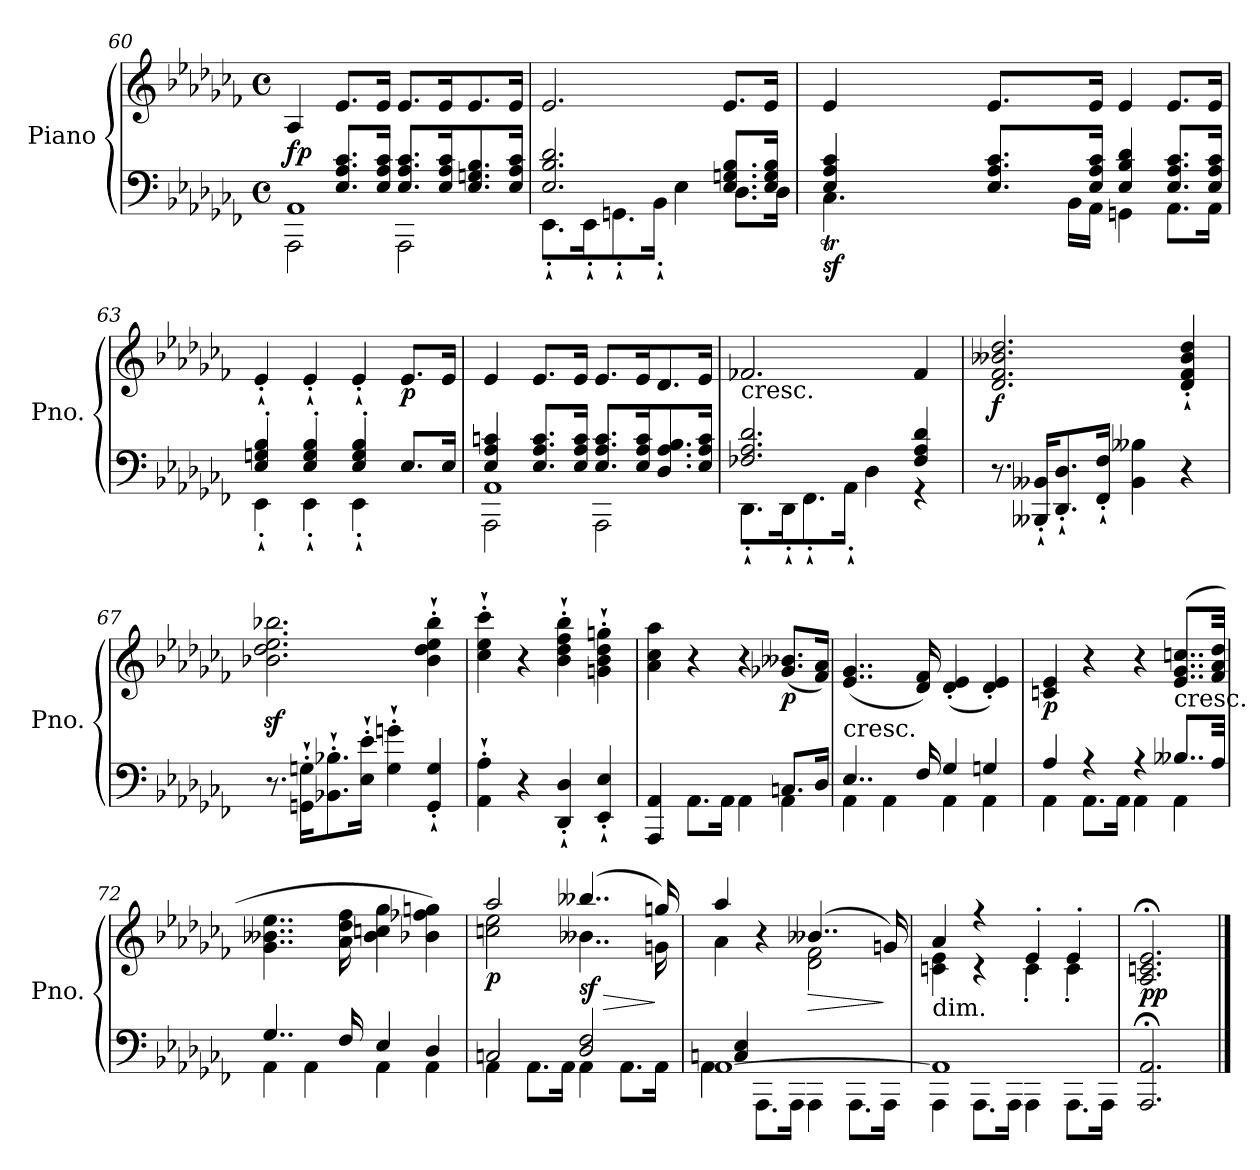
**kern	**kern	**dynam
*part1	*part1	*part1
*staff2	*staff1	*staff1/2
*I"Piano	*	*
*I'Pno.	*	*
*clefF4	*clefG2	*
*k[b-e-a-d-g-c-f-]	*k[b-e-a-d-g-c-f-]	*
*C-:	*C-:	*
*M4/4	*M4/4	*
*met(c)	*met(c)	*
=60	=60	=60
*^	*	*
*	*^	*	*
!	!	!	!	!LO:DY:a=2
4ryy	1AA-	2AAA-\	4A-/	fp
8.E-/ 8.A-/ 8.c-/L	.	.	8.e-/L	.
16E-/ 16A-/ 16c-/Jk	.	.	16e-/Jk	.
8.E-/ 8.A-/ 8.c-/L	.	2AAA-\	8.e-/L	.
16E-/ 16A-/ 16c-/K	.	.	16e-/K	.
8.E-/ 8.Gn/ 8.B-/	.	.	8.e-/	.
16E-/ 16A-/ 16c-/Jk	.	.	16e-/Jk	.
*	*v	*v	*	*
!!LO:LB:g=z
=61	=61	=61	=61
2.E-/ 2.B-/ 2.d-/	8.EE-`'\L	2.e-/	.
.	16EE-`'\K	.	.
.	8.GGn`'\	.	.
.	16BB-`'\Jk	.	.
.	4E-\	.	.
8.E-/ 8.Gn/ 8.B-/L	8.D-\L	8.e-/L	.
16E-/ 16G/ 16B-/Jk	16D-\Jk	16e-/Jk	.
=62	=62	=62	=62
*	*^	*	*
*	*	*Xtuplet	*	*
!	!	!LO:N:vis=16	!	!LO:DY:b=2
4E-/ 4A-/ 4c-/	4.C-T\	384%13C-yy	4e-/	sf
!	!	!LO:N:vis=16	!	!
.	.	384%13D-yy	.	.
!	!	!LO:N:vis=16	!	!
.	.	384%13C-yy	.	.
!	!	!LO:N:vis=16	!	!
.	.	384%13D-yy	.	.
!	!	!LO:N:vis=16	!	!
.	.	384%13C-yy	.	.
!	!	!LO:N:vis=16	!	!
.	.	384%13D-yy	.	.
!	!	!LO:N:vis=16	!	!
.	.	384%13C-yy	.	.
!	!	!LO:N:vis=16	!	!
.	.	384%13D-yy	.	.
8.E-/ 8.A-/ 8.c-/L	.	.	8.e-/L	.
!	!	!LO:N:vis=16	!	!
.	.	384%13C-yy	.	.
!	!	!LO:N:vis=16	!	!
.	.	384%13D-yy	.	.
!	!	!LO:N:vis=16	!	!
.	.	384%13C-yy	.	.
.	.	384%241ryy	.	.
.	16BB-\LL	.	.	.
16E-/ 16A-/ 16c-/Jk	16AA-\JJ	.	16e-/Jk	.
4E-/ 4B-/ 4d-/	4GGn\	.	4e-/	.
8.E-/ 8.A-/ 8.c-/L	8.AA-\L	.	8.e-/L	.
16E-/ 16A-/ 16c-/Jk	16AA-\Jk	.	16e-/Jk	.
*	*v	*v	*	*
=63	=63	=63	=63
4E-/' 4Gn/' 4B-/'	4EE-`'\	4e-`'/	.
4E-/' 4G/' 4B-/'	4EE-`'\	4e-`'/	.
4E-/' 4G/' 4B-/'	4EE-`'\	4e-`'/	.
!	!	!	!LO:DY:b
8.E-/L	4rEEyy	8.e-/L	p
16E-/Jk	.	16e-/Jk	.
=64	=64	=64	=64
*	*^	*	*
4E-/ 4A-/ 4cn/	1AA-	2AAA-\	4e-/	.
8.E-/ 8.A-/ 8.c/L	.	.	8.e-/L	.
16E-/ 16A-/ 16c/Jk	.	.	16e-/Jk	.
8.E-/ 8.A-/ 8.c/L	.	2AAA-\	8.e-/L	.
16E-/ 16A-/ 16c/K	.	.	16e-/K	.
8.D-/ 8.A-/ 8.B-/	.	.	8.d-/	.
16E-/ 16A-/ 16c/Jk	.	.	16e-/Jk	.
*	*v	*v	*	*
=65	=65	=65	=65
!	!	!LO:TX:b:t=cresc.	!
2.F-X/ 2.A-/ 2.d-/	8.DD-`'\L	2.f-X/	.
.	16DD-`'\K	.	.
.	8.FF-`'\	.	.
.	16AA-`'\Jk	.	.
.	4D-\	.	.
4F-/ 4A-/ 4d-/	4rGG	4f-/	.
!!LO:LB:g=z
=66	=66	=66	=66
!	!	!	!LO:DY:b
*v	*v	*	*
8.r	2.d-/ 2.f-/ 2.b--X/ 2.dd-/	f
16BBB--X/`' 16BB--X/`'KL	.	.
8.DD-/`' 8.D-/`'	.	.
16FF-/`' 16F-/`'Jk	.	.
4BB--\ 4B--X\	.	.
4r	4d-/`' 4f-/`' 4b--/`' 4dd-/`'	.
=67	=67	=67
8.r	2.b-X\z< 2.dd-\z< 2.ee-\z< 2.bb-X\z<	.
16GGn\`' 16Gn\`'KL	.	.
8.BB-X\`' 8.B-X\`'	.	.
16E-\`' 16e-\`'Jk	.	.
4G\`' 4gn\`'	.	.
4GG/`' 4G/`'	4b-\`' 4dd-\`' 4ee-\`' 4bb-\`'	.
=68	=68	=68
4AA-\`' 4A-\`'	4cc-\`' 4ee-\`' 4ccc-\`'	.
4r	4r	.
4DD-/`' 4D-/`'	4b-\`' 4dd-\`' 4ff-\`' 4bb-\`'	.
4EE-/`' 4E-/`'	4gn\`' 4b-\`' 4dd-\`' 4ggn\`'	.
=69	=69	=69
*^	*	*
4AAA-/ 4AA-/	2.ryy	4a-\ 4cc-\ 4aa-\	.
8.AA-\L	.	4r	.
16AA-\Jk	.	.	.
4AA-\	.	4r	.
!	!	!	!LO:DY:b
4AA-\	8.Cn/L	(8.g-X/ 8.b--X/L	p
.	16D-/Jk	16f-/ 16a-/Jk)	.
=70	=70	=70	=70
!LO:TX:a:t=cresc.	!	!	!
4..E-/	4AA-\	(4..e-/ 4..g-/	.
.	4AA-\	.	.
16F-/	.	16d-/ 16f-/)	.
4G-/	4AA-\	(4d-/' 4e-/'	.
4Gn/	4AA-\	4d-/' 4e-/')	.
!!LO:LB:g=z
=71	=71	=71	=71
!	!	!	!LO:DY:b
4A-/	4AA-\	4cn/ 4e-/	p
4rA	8.AA-\L	4r	.
.	16AA-\Jk	.	.
4rA	4AA-\	4r	.
!	!	!LO:TX:b:t=cresc.	!
8..B--X/L	4AA-\	(8..e-/ 8..g-/ 8..ccn/L	.
32A-/Jkk	.	32f-/ 32a-/ 32dd-/Jkk	.
=72	=72	=72	=72
4..G-/	4AA-\	4..g-\ 4..b--X\ 4..ee-\	.
.	4AA-\	.	.
16F-/	.	16a-\ 16dd-\ 16ff-\	.
4E-/	4AA-\	4b--\ 4ccn\ 4gg-\	.
4D-/	4AA-\	4b-X\ 4ff-X\ 4ggn\)	.
=73	=73	=73	=73
*	*	*^	*
!	!	!	!	!LO:DY:b
2Cn/	4AA-\	2aa-/	2ccn\ 2ee-\	p
.	8.AA-\L	.	.	.
.	16AA-\Jk	.	.	.
!	!	!	!	!LO:HP:b
!	!	!	!	!LO:DY:n=1:b
2D-/ 2F-/	4AA-\	(4..bb--X/	4..b--X\	> sf
.	8.AA-\L	.	.	.
.	16AA-\Jk	16ggn/)	16gn\	]
!!LO:LB:g=z	!!
=74	=74	=74	=74	=74
*	*^	*	*	*
[1AA-	4AA-\	4Cn/ 4E-/	4aa-/	4a-\	.
.	8.AAA-\L	2.ryy	4r	4ryy	.
.	16AAA-\Jk	.	.	.	.
!	!	!	!	!	!LO:HP:b
.	4AAA-\	.	(4..b--X/	2d-\ 2f-\	>
.	8.AAA-\L	.	.	.	.
.	16AAA-\Jk	.	16gn/)	.	]
*	*v	*v	*	*	*
=75	=75	=75	=75	=75
!	!	!LO:TX:b:t=dim.	!	!
1AA-]	4AAA-\	4a-/	4cn\ 4e-\	.
.	8.AAA-\L	4r	4r	.
.	16AAA-\Jk	.	.	.
.	4AAA-\	4e-'/	4c'\	.
.	8.AAA-\L	4e-'/	4c'\	.
.	16AAA-\Jk	.	.	.
*	*	*v	*v	*
=76	=76	=76	=76
!	!	!	!LO:DY:b
*v	*v	*	*
2.AAA-/; 2.AA-/;	2.A-/;< 2.cn/;< 2.e-/;<	pp
==	==	==
*-	*-	*-
